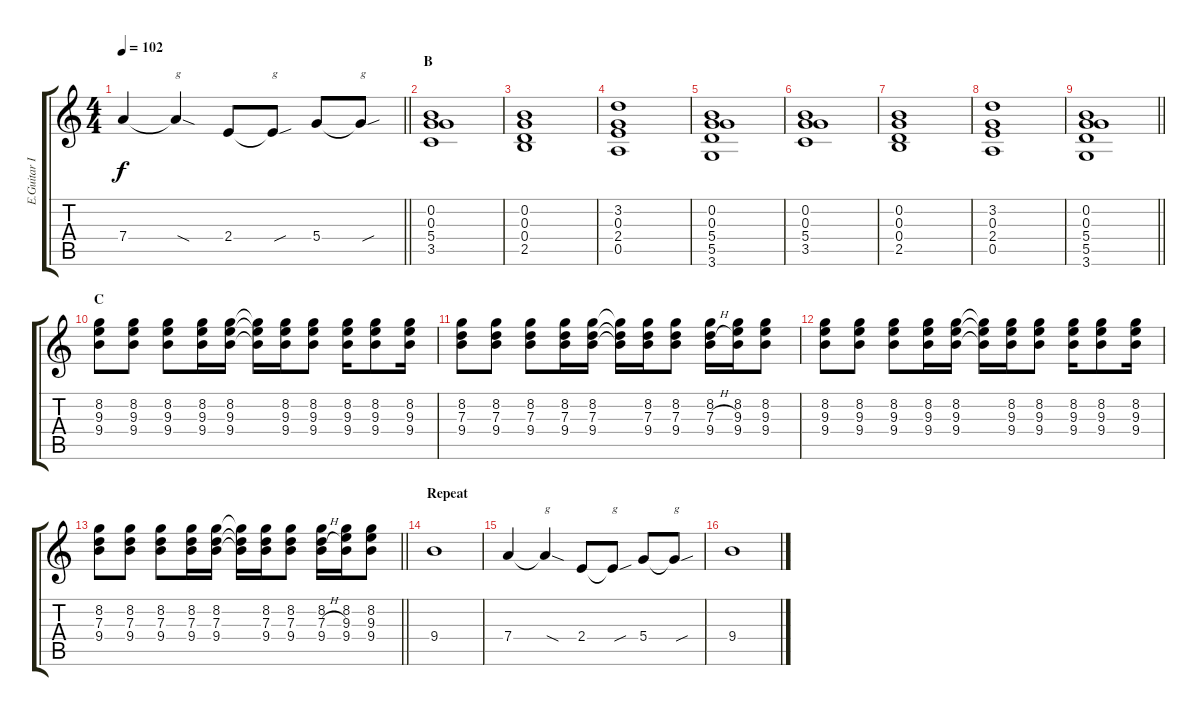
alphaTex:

\track ("E.Guitar II" "E.Guitar I") {instrument distortionguitar}
\staff {score tabs}
\tuning (E4 B3 G3 D3 A2 E2) {hide}
\ts (4 4)
\tempo 102
\clef g2
\barLineRight lightlight
\ks c
7.4.4{dy f} 7.4{sod t}.4{txt "g"} 2.4.8 2.4{sou t}.8{txt "g"} 5.4.8 5.4{sou t}.8{txt "g"} |
\section ("" "B")
(0.2 0.3 5.4 3.5).1 |
(0.2 0.3 0.4 2.5).1 |
(3.2 0.3 2.4 0.5).1 |
(0.2 0.3 5.4 5.5 3.6).1 |
(0.2 0.3 5.4 3.5).1 |
(0.2 0.3 0.4 2.5).1 |
(3.2 0.3 2.4 0.5).1 |
\barLineRight lightlight
(0.2 0.3 5.4 5.5 3.6).1 |
\section ("" "C")
(8.2 9.3 9.4).8 (8.2 9.3 9.4).8 (8.2 9.3 9.4).8 (8.2 9.3 9.4).16 (8.2 9.3 9.4).16 (8.2{t} 9.3{t} 9.4{t}).16 (8.2 9.3 9.4).16 (8.2 9.3 9.4).8 (8.2 9.3 9.4).16 (8.2 9.3 9.4).8 (8.2 9.3 9.4).16 |
(8.2 7.3 9.4).8 (8.2 7.3 9.4).8 (8.2 7.3 9.4).8 (8.2 7.3 9.4).16 (8.2 7.3 9.4).16 (8.2{t} 7.3{t} 9.4{t}).16 (8.2 7.3 9.4).16 (8.2 7.3 9.4).8 (8.2 7.3{h} 9.4).16 (8.2 9.3 9.4).16 (8.2 9.3 9.4).8 |
(8.2 9.3 9.4).8 (8.2 9.3 9.4).8 (8.2 9.3 9.4).8 (8.2 9.3 9.4).16 (8.2 9.3 9.4).16 (8.2{t} 9.3{t} 9.4{t}).16 (8.2 9.3 9.4).16 (8.2 9.3 9.4).8 (8.2 9.3 9.4).16 (8.2 9.3 9.4).8 (8.2 9.3 9.4).16 |
\barLineRight lightlight
(8.2 7.3 9.4).8 (8.2 7.3 9.4).8 (8.2 7.3 9.4).8 (8.2 7.3 9.4).16 (8.2 7.3 9.4).16 (8.2{t} 7.3{t} 9.4{t}).16 (8.2 7.3 9.4).16 (8.2 7.3 9.4).8 (8.2 7.3{h} 9.4).16 (8.2 9.3 9.4).16 (8.2 9.3 9.4).8 |
\section ("" "Repeat")
9.4.1 |
7.4.4 7.4{sod t}.4{txt "g"} 2.4.8 2.4{sou t}.8{txt "g"} 5.4.8 5.4{sou t}.8{txt "g"} |
9.4.1
